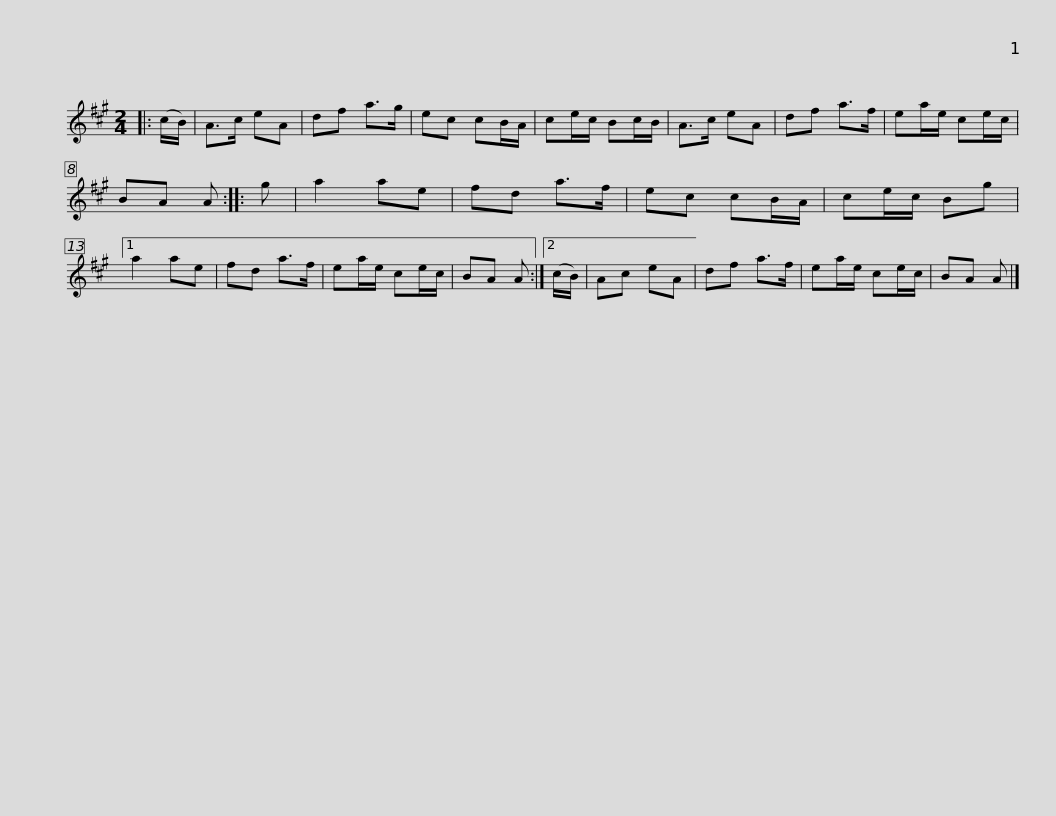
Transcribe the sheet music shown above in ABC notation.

X:1
L:1/8
M:2/4
I:linebreak $
K:A
V:1 treble
V:1
|: (c/B/) | A>c eA | df a>g | ec cB/A/ | ce/c/ Bc/B/ | %5
 A>c eA | df a>f | ea/e/ ce/c/ | BA A ::$ g | %10
 a2 ae | fd a>f | ec cB/A/ | ce/c/ Bg |1 a2 ae | %15
 fd a>f | ea/e/ ce/c/ | BA A :|2 (c/B/) |$ Ac eA | %20
 df a>f | ea/e/ ce/c/ | BA A |] %23
